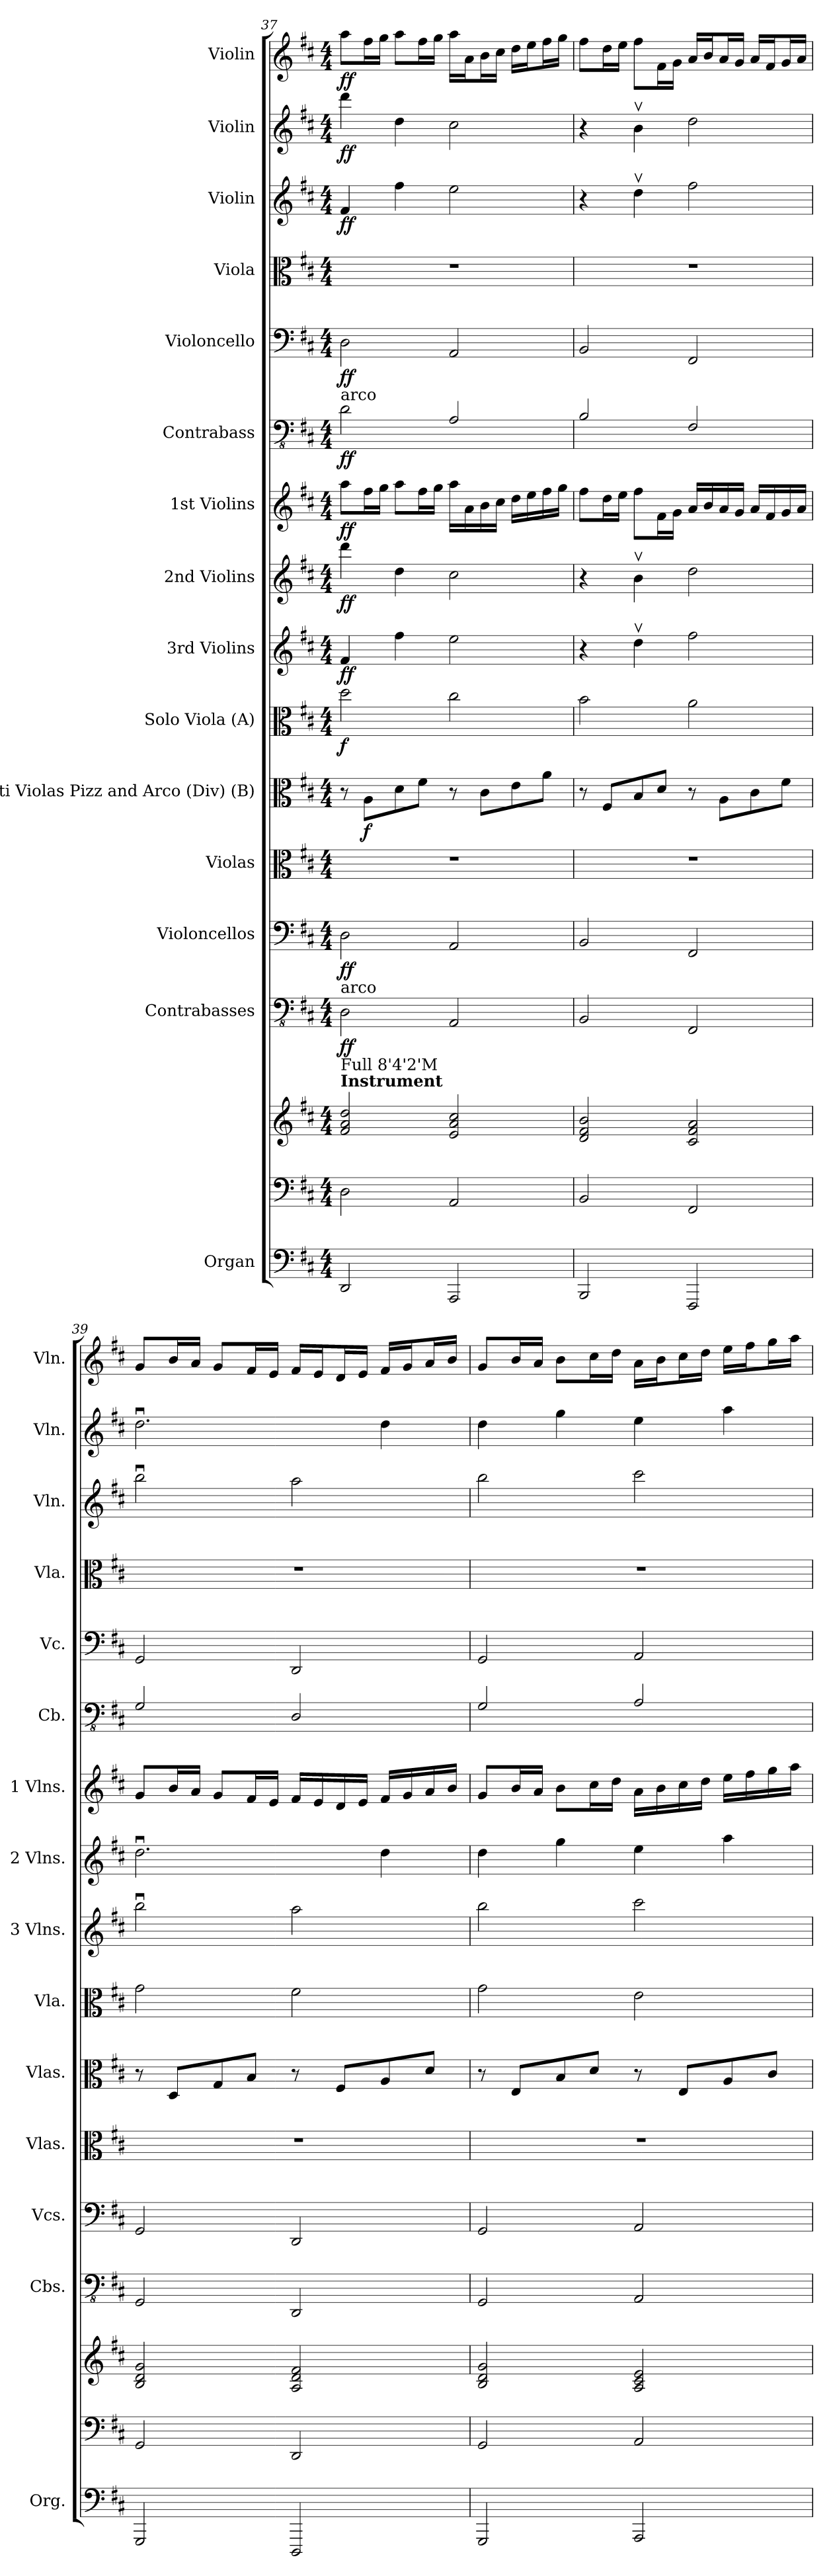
**kern	**kern	**kern	**kern	**dynam	**kern	**dynam	**kern	**kern	**dynam	**kern	**dynam	**kern	**dynam	**kern	**dynam	**kern	**dynam	**kern	**dynam	**kern	**dynam	**kern	**kern	**dynam	**kern	**dynam	**kern	**dynam
*part15	*part15	*part15	*part14	*part14	*part13	*part13	*part12	*part11	*part11	*part10	*part10	*part9	*part9	*part8	*part8	*part7	*part7	*part6	*part6	*part5	*part5	*part4	*part3	*part3	*part2	*part2	*part1	*part1
*staff17	*staff16	*staff15	*staff14	*staff14	*staff13	*staff13	*staff12	*staff11	*staff11	*staff10	*staff10	*staff9	*staff9	*staff8	*staff8	*staff7	*staff7	*staff6	*staff6	*staff5	*staff5	*staff4	*staff3	*staff3	*staff2	*staff2	*staff1	*staff1
*I"Organ	*	*	*I"Contrabasses	*	*I"Violoncellos	*	*I"Violas	*I"Tutti Violas Pizz and Arco (Div) (B)	*	*I"Solo Viola (A)	*	*I"3rd Violins	*	*I"2nd Violins	*	*I"1st Violins	*	*I"Contrabass	*	*I"Violoncello	*	*I"Viola	*I"Violin	*	*I"Violin	*	*I"Violin	*
*I'Org.	*	*	*I'Cbs.	*	*I'Vcs.	*	*I'Vlas.	*I'Vlas.	*	*I'Vla.	*	*I'3 Vlns.	*	*I'2 Vlns.	*	*I'1 Vlns.	*	*I'Cb.	*	*I'Vc.	*	*I'Vla.	*I'Vln.	*	*I'Vln.	*	*I'Vln.	*
*clefF4	*clefF4	*clefG2	*clefFv4	*	*clefF4	*	*clefC3	*clefC3	*	*clefC3	*	*clefG2	*	*clefG2	*	*clefG2	*	*clefFv4	*	*clefF4	*	*clefC3	*clefG2	*	*clefG2	*	*clefG2	*
*	*	*	*	*	*	*	*	*	*	*	*	*	*	*	*	*	*	*ITrd7c12	*	*	*	*	*	*	*	*	*	*
*k[f#c#]	*k[f#c#]	*k[f#c#]	*k[f#c#]	*	*k[f#c#]	*	*k[f#c#]	*k[f#c#]	*	*k[f#c#]	*	*k[f#c#]	*	*k[f#c#]	*	*k[f#c#]	*	*k[f#c#]	*	*k[f#c#]	*	*k[f#c#]	*k[f#c#]	*	*k[f#c#]	*	*k[f#c#]	*
*M4/4	*M4/4	*M4/4	*M4/4	*	*M4/4	*	*M4/4	*M4/4	*	*M4/4	*	*M4/4	*	*M4/4	*	*M4/4	*	*M4/4	*	*M4/4	*	*M4/4	*M4/4	*	*M4/4	*	*M4/4	*
=37	=37	=37	=37	=37	=37	=37	=37	=37	=37	=37	=37	=37	=37	=37	=37	=37	=37	=37	=37	=37	=37	=37	=37	=37	=37	=37	=37	=37
!	!	!	!	!	!	!	!	!	!	!	!	!	!	!	!	!	!	!LO:TX:a:t=arco	!	!	!	!	!	!	!	!	!	!
!	!	!	!LO:TX:a:t=arco	!	!	!	!	!	!	!	!	!	!	!	!	!	!	!	!	!	!	!	!	!	!	!	!	!
!	!	!LO:TX:a:B:t=Instrument	!	!	!	!	!	!	!	!	!	!	!	!	!	!	!	!	!	!	!	!	!	!	!	!	!	!
!	!	!LO:TX:a:t=Full 8'4'2'M	!	!	!	!	!	!	!	!	!	!	!	!	!	!	!	!	!	!	!	!	!	!	!	!	!	!
!	!	!	!	!LO:DY:b	!	!LO:DY:b	!	!	!	!	!LO:DY:b	!	!LO:DY:b	!	!LO:DY:b	!	!LO:DY:b	!	!LO:DY:b	!	!LO:DY:b	!	!	!LO:DY:b	!	!LO:DY:b	!	!LO:DY:b
2DD/	2D\	2f#/ 2a/ 2dd/	2DD\	ff	2D\	ff	1r	8r	.	2dd\	f	4f#/	ff	4ddd\	ff	8aa\L	ff	2DD\	ff	2D\	ff	1r	4f#/	ff	4ddd\	ff	8aa\L	ff
!	!	!	!	!	!	!	!	!	!LO:DY:b	!	!	!	!	!	!	!	!	!	!	!	!	!	!	!	!	!	!	!
.	.	.	.	.	.	.	.	8A\L	f	.	.	.	.	.	.	16ff#\L	.	.	.	.	.	.	.	.	.	.	16ff#\L	.
.	.	.	.	.	.	.	.	.	.	.	.	.	.	.	.	16gg\JJ	.	.	.	.	.	.	.	.	.	.	16gg\JJ	.
.	.	.	.	.	.	.	.	8d\	.	.	.	4ff#\	.	4dd\	.	8aa\L	.	.	.	.	.	.	4ff#\	.	4dd\	.	8aa\L	.
.	.	.	.	.	.	.	.	8f#\J	.	.	.	.	.	.	.	16ff#\L	.	.	.	.	.	.	.	.	.	.	16ff#\L	.
.	.	.	.	.	.	.	.	.	.	.	.	.	.	.	.	16gg\JJ	.	.	.	.	.	.	.	.	.	.	16gg\JJ	.
2AAA/	2AA/	2e/ 2a/ 2cc#/	2AAA/	.	2AA/	.	.	8r	.	2cc#\	.	2ee\	.	2cc#\	.	16aa\LL	.	2AAA/	.	2AA/	.	.	2ee\	.	2cc#\	.	16aa\LL	.
.	.	.	.	.	.	.	.	.	.	.	.	.	.	.	.	16a\	.	.	.	.	.	.	.	.	.	.	16a\J	.
.	.	.	.	.	.	.	.	8c#\L	.	.	.	.	.	.	.	16b\	.	.	.	.	.	.	.	.	.	.	16b\L	.
.	.	.	.	.	.	.	.	.	.	.	.	.	.	.	.	16cc#\JJ	.	.	.	.	.	.	.	.	.	.	16cc#\JJ	.
.	.	.	.	.	.	.	.	8e\	.	.	.	.	.	.	.	16dd\LL	.	.	.	.	.	.	.	.	.	.	16dd\LL	.
.	.	.	.	.	.	.	.	.	.	.	.	.	.	.	.	16ee\	.	.	.	.	.	.	.	.	.	.	16ee\J	.
.	.	.	.	.	.	.	.	8a\J	.	.	.	.	.	.	.	16ff#\	.	.	.	.	.	.	.	.	.	.	16ff#\L	.
.	.	.	.	.	.	.	.	.	.	.	.	.	.	.	.	16gg\JJ	.	.	.	.	.	.	.	.	.	.	16gg\JJ	.
=38	=38	=38	=38	=38	=38	=38	=38	=38	=38	=38	=38	=38	=38	=38	=38	=38	=38	=38	=38	=38	=38	=38	=38	=38	=38	=38	=38	=38
2BBB/	2BB/	2d/ 2f#/ 2b/	2BBB/	.	2BB/	.	1r	8r	.	2b\	.	4r	.	4r	.	8ff#\L	.	2BBB/	.	2BB/	.	1r	4r	.	4r	.	8ff#\L	.
.	.	.	.	.	.	.	.	8F#/L	.	.	.	.	.	.	.	16dd\L	.	.	.	.	.	.	.	.	.	.	16dd\L	.
.	.	.	.	.	.	.	.	.	.	.	.	.	.	.	.	16ee\JJ	.	.	.	.	.	.	.	.	.	.	16ee\JJ	.
.	.	.	.	.	.	.	.	8B/	.	.	.	4ddv\	.	4bv\	.	8ff#\L	.	.	.	.	.	.	4ddv\	.	4bv\	.	8ff#\L	.
.	.	.	.	.	.	.	.	8d/J	.	.	.	.	.	.	.	16f#\L	.	.	.	.	.	.	.	.	.	.	16f#\L	.
.	.	.	.	.	.	.	.	.	.	.	.	.	.	.	.	16g\JJ	.	.	.	.	.	.	.	.	.	.	16g\JJ	.
2FFF#/	2FF#/	2c#/ 2f#/ 2a/	2FFF#/	.	2FF#/	.	.	8r	.	2a\	.	2ff#\	.	2dd\	.	16a/LL	.	2FFF#/	.	2FF#/	.	.	2ff#\	.	2dd\	.	16a/LL	.
.	.	.	.	.	.	.	.	.	.	.	.	.	.	.	.	16b/	.	.	.	.	.	.	.	.	.	.	16b/J	.
.	.	.	.	.	.	.	.	8A\L	.	.	.	.	.	.	.	16a/	.	.	.	.	.	.	.	.	.	.	16a/L	.
.	.	.	.	.	.	.	.	.	.	.	.	.	.	.	.	16g/JJ	.	.	.	.	.	.	.	.	.	.	16g/JJ	.
.	.	.	.	.	.	.	.	8c#\	.	.	.	.	.	.	.	16a/LL	.	.	.	.	.	.	.	.	.	.	16a/LL	.
.	.	.	.	.	.	.	.	.	.	.	.	.	.	.	.	16f#/	.	.	.	.	.	.	.	.	.	.	16f#/J	.
.	.	.	.	.	.	.	.	8f#\J	.	.	.	.	.	.	.	16g/	.	.	.	.	.	.	.	.	.	.	16g/L	.
.	.	.	.	.	.	.	.	.	.	.	.	.	.	.	.	16a/JJ	.	.	.	.	.	.	.	.	.	.	16a/JJ	.
=39	=39	=39	=39	=39	=39	=39	=39	=39	=39	=39	=39	=39	=39	=39	=39	=39	=39	=39	=39	=39	=39	=39	=39	=39	=39	=39	=39	=39
2GGG/	2GG/	2B/ 2d/ 2g/	2GGG/	.	2GG/	.	1r	8r	.	2g\	.	2bbu\	.	2.ddu\	.	8g/L	.	2GGG/	.	2GG/	.	1r	2bbu\	.	2.ddu\	.	8g/L	.
.	.	.	.	.	.	.	.	8D/L	.	.	.	.	.	.	.	16b/L	.	.	.	.	.	.	.	.	.	.	16b/L	.
.	.	.	.	.	.	.	.	.	.	.	.	.	.	.	.	16a/JJ	.	.	.	.	.	.	.	.	.	.	16a/JJ	.
.	.	.	.	.	.	.	.	8G/	.	.	.	.	.	.	.	8g/L	.	.	.	.	.	.	.	.	.	.	8g/L	.
.	.	.	.	.	.	.	.	8B/J	.	.	.	.	.	.	.	16f#/L	.	.	.	.	.	.	.	.	.	.	16f#/L	.
.	.	.	.	.	.	.	.	.	.	.	.	.	.	.	.	16e/JJ	.	.	.	.	.	.	.	.	.	.	16e/JJ	.
2DDD/	2DD/	2A/ 2d/ 2f#/	2DDD/	.	2DD/	.	.	8r	.	2f#\	.	2aa\	.	.	.	16f#/LL	.	2DDD/	.	2DD/	.	.	2aa\	.	.	.	16f#/LL	.
.	.	.	.	.	.	.	.	.	.	.	.	.	.	.	.	16e/	.	.	.	.	.	.	.	.	.	.	16e/J	.
.	.	.	.	.	.	.	.	8F#/L	.	.	.	.	.	.	.	16d/	.	.	.	.	.	.	.	.	.	.	16d/L	.
.	.	.	.	.	.	.	.	.	.	.	.	.	.	.	.	16e/JJ	.	.	.	.	.	.	.	.	.	.	16e/JJ	.
.	.	.	.	.	.	.	.	8A/	.	.	.	.	.	4dd\	.	16f#/LL	.	.	.	.	.	.	.	.	4dd\	.	16f#/LL	.
.	.	.	.	.	.	.	.	.	.	.	.	.	.	.	.	16g/	.	.	.	.	.	.	.	.	.	.	16g/J	.
.	.	.	.	.	.	.	.	8d/J	.	.	.	.	.	.	.	16a/	.	.	.	.	.	.	.	.	.	.	16a/L	.
.	.	.	.	.	.	.	.	.	.	.	.	.	.	.	.	16b/JJ	.	.	.	.	.	.	.	.	.	.	16b/JJ	.
=40	=40	=40	=40	=40	=40	=40	=40	=40	=40	=40	=40	=40	=40	=40	=40	=40	=40	=40	=40	=40	=40	=40	=40	=40	=40	=40	=40	=40
2GGG/	2GG/	2B/ 2d/ 2g/	2GGG/	.	2GG/	.	1r	8r	.	2g\	.	2bb\	.	4dd\	.	8g/L	.	2GGG/	.	2GG/	.	1r	2bb\	.	4dd\	.	8g/L	.
.	.	.	.	.	.	.	.	8E/L	.	.	.	.	.	.	.	16b/L	.	.	.	.	.	.	.	.	.	.	16b/L	.
.	.	.	.	.	.	.	.	.	.	.	.	.	.	.	.	16a/JJ	.	.	.	.	.	.	.	.	.	.	16a/JJ	.
.	.	.	.	.	.	.	.	8B/	.	.	.	.	.	4gg\	.	8b\L	.	.	.	.	.	.	.	.	4gg\	.	8b\L	.
.	.	.	.	.	.	.	.	8d/J	.	.	.	.	.	.	.	16cc#\L	.	.	.	.	.	.	.	.	.	.	16cc#\L	.
.	.	.	.	.	.	.	.	.	.	.	.	.	.	.	.	16dd\JJ	.	.	.	.	.	.	.	.	.	.	16dd\JJ	.
2AAA/	2AA/	2A/ 2c#/ 2e/	2AAA/	.	2AA/	.	.	8r	.	2e\	.	2ccc#\	.	4ee\	.	16a\LL	.	2AAA/	.	2AA/	.	.	2ccc#\	.	4ee\	.	16a\LL	.
.	.	.	.	.	.	.	.	.	.	.	.	.	.	.	.	16b\	.	.	.	.	.	.	.	.	.	.	16b\J	.
.	.	.	.	.	.	.	.	8E/L	.	.	.	.	.	.	.	16cc#\	.	.	.	.	.	.	.	.	.	.	16cc#\L	.
.	.	.	.	.	.	.	.	.	.	.	.	.	.	.	.	16dd\JJ	.	.	.	.	.	.	.	.	.	.	16dd\JJ	.
.	.	.	.	.	.	.	.	8A/	.	.	.	.	.	4aa\	.	16ee\LL	.	.	.	.	.	.	.	.	4aa\	.	16ee\LL	.
.	.	.	.	.	.	.	.	.	.	.	.	.	.	.	.	16ff#\	.	.	.	.	.	.	.	.	.	.	16ff#\J	.
.	.	.	.	.	.	.	.	8c#/J	.	.	.	.	.	.	.	16gg\	.	.	.	.	.	.	.	.	.	.	16gg\L	.
.	.	.	.	.	.	.	.	.	.	.	.	.	.	.	.	16aa\JJ	.	.	.	.	.	.	.	.	.	.	16aa\JJ	.
=	=	=	=	=	=	=	=	=	=	=	=	=	=	=	=	=	=	=	=	=	=	=	=	=	=	=	=	=
*-	*-	*-	*-	*-	*-	*-	*-	*-	*-	*-	*-	*-	*-	*-	*-	*-	*-	*-	*-	*-	*-	*-	*-	*-	*-	*-	*-	*-
